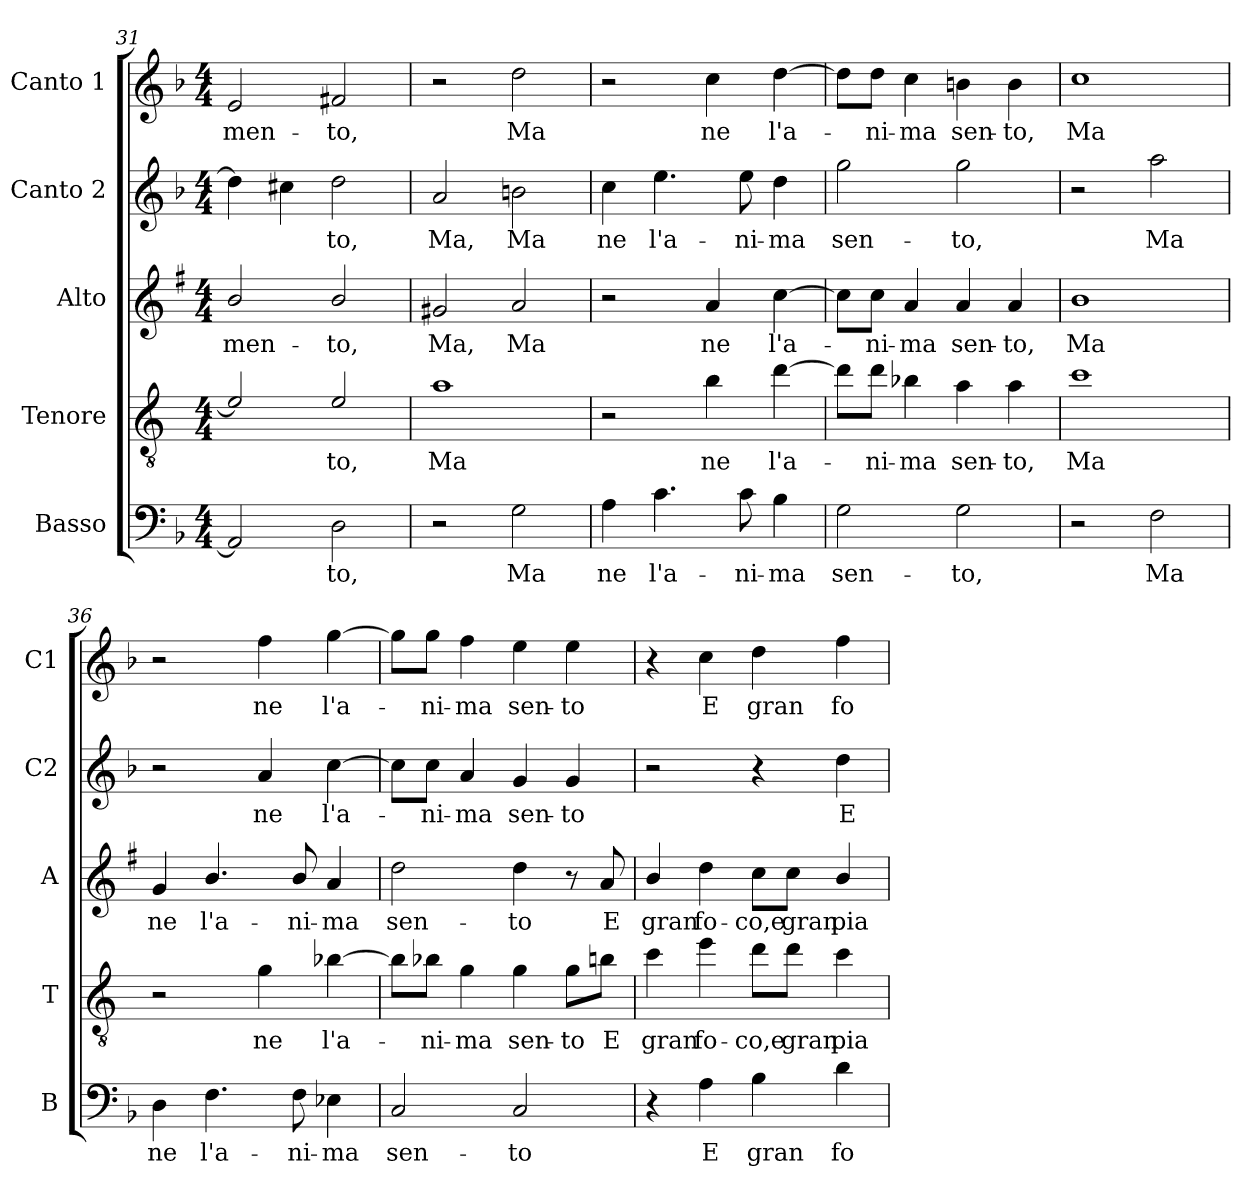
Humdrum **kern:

**kern	**text	**kern	**text	**kern	**text	**kern	**text	**kern	**text
*part5	*part5	*part4	*part4	*part3	*part3	*part2	*part2	*part1	*part1
*staff5	*staff5	*staff4	*staff4	*staff3	*staff3	*staff2	*staff2	*staff1	*staff1
*I"Basso	*	*I"Tenore	*	*I"Alto	*	*I"Canto 2	*	*I"Canto 1	*
*I'B	*	*I'T	*	*I'A	*	*I'C2	*	*I'C1	*
!!LO:LB:g=z
*clefF4	*	*clefGv2	*	*clefG2	*	*clefG2	*	*clefG2	*
*	*	*ITrd4c7	*	*ITrd1c2	*	*	*	*	*
*k[b-]	*	*k[b-]	*	*k[b-]	*	*k[b-]	*	*k[b-]	*
*F:	*	*F:	*	*F:	*	*F:	*	*F:	*
*M4/4	*	*M4/4	*	*M4/4	*	*M4/4	*	*M4/4	*
=31	=31	=31	=31	=31	=31	=31	=31	=31	=31
!	!	!	!	!	!LO:LY:b	!	!	!	!LO:LY:b
2AA/]	.	2A/]	.	2a/	-men-	4dd\]	.	2e/	-men-
.	.	.	.	.	.	4cc#X\	.	.	.
!	!LO:LY:b	!	!LO:LY:b	!	!LO:LY:b	!	!LO:LY:b	!	!LO:LY:b
2D\	-to,	2A/	-to,	2a/	-to,	2dd\	-to,	2f#X/	-to,
=32	=32	=32	=32	=32	=32	=32	=32	=32	=32
!	!	!	!LO:LY:b	!	!LO:LY:b	!	!LO:LY:b	!	!
2r	.	1d	Ma	2f#X/	Ma,	2a/	Ma,	2r	.
!	!LO:LY:b	!	!	!	!LO:LY:b	!	!LO:LY:b	!	!LO:LY:b
2G\	Ma	.	.	2g/	Ma	2bn\	Ma	2dd\	Ma
=33	=33	=33	=33	=33	=33	=33	=33	=33	=33
!	!LO:LY:b	!	!	!	!	!	!LO:LY:b	!	!
4A\	ne	2r	.	2r	.	4cc\	ne	2r	.
!	!LO:LY:b	!	!	!	!	!	!LO:LY:b	!	!
4.c\	l'a-	.	.	.	.	4.ee\	l'a-	.	.
!	!	!	!LO:LY:b	!	!LO:LY:b	!	!	!	!LO:LY:b
.	.	4e\	ne	4g/	ne	.	.	4cc\	ne
!	!LO:LY:b	!	!	!	!	!	!LO:LY:b	!	!
8c\	-ni-	.	.	.	.	8ee\	-ni-	.	.
!	!LO:LY:b	!	!LO:LY:b	!	!LO:LY:b	!	!LO:LY:b	!	!LO:LY:b
4B-\	-ma	[4g\	l'a-	[4b-\	l'a-	4dd\	-ma	[4dd\	l'a-
=34	=34	=34	=34	=34	=34	=34	=34	=34	=34
!	!LO:LY:b	!	!	!	!	!	!LO:LY:b	!	!
2G\	sen-	8g\L]	.	8b-\L]	.	2gg\	sen-	8dd\L]	.
!	!	!	!LO:LY:b	!	!LO:LY:b	!	!	!	!LO:LY:b
.	.	8g\J	-ni-	8b-\J	-ni-	.	.	8dd\J	-ni-
!	!	!	!LO:LY:b	!	!LO:LY:b	!	!	!	!LO:LY:b
.	.	4e-X\	-ma	4g/	-ma	.	.	4cc\	-ma
!	!LO:LY:b	!	!LO:LY:b	!	!LO:LY:b	!	!LO:LY:b	!	!LO:LY:b
2G\	-to,	4d\	sen-	4g/	sen-	2gg\	-to,	4bn\	sen-
!	!	!	!LO:LY:b	!	!LO:LY:b	!	!	!	!LO:LY:b
.	.	4d\	-to,	4g/	-to,	.	.	4b\	-to,
=35	=35	=35	=35	=35	=35	=35	=35	=35	=35
!	!	!	!LO:LY:b	!	!LO:LY:b	!	!	!	!LO:LY:b
2r	.	1f	Ma	1a	Ma	2r	.	1cc	Ma
!	!LO:LY:b	!	!	!	!	!	!LO:LY:b	!	!
2F\	Ma	.	.	.	.	2aa\	Ma	.	.
=36	=36	=36	=36	=36	=36	=36	=36	=36	=36
!	!LO:LY:b	!	!	!	!LO:LY:b	!	!	!	!
4D\	ne	2r	.	4f/	ne	2r	.	2r	.
!	!LO:LY:b	!	!	!	!LO:LY:b	!	!	!	!
4.F\	l'a-	.	.	4.a/	l'a-	.	.	.	.
!	!	!	!LO:LY:b	!	!	!	!LO:LY:b	!	!LO:LY:b
.	.	4c\	ne	.	.	4a/	ne	4ff\	ne
!	!LO:LY:b	!	!	!	!LO:LY:b	!	!	!	!
8F\	-ni-	.	.	8a/	-ni-	.	.	.	.
!	!LO:LY:b	!	!LO:LY:b	!	!LO:LY:b	!	!LO:LY:b	!	!LO:LY:b
4E-X\	-ma	[4e-X\	l'a-	4g/	-ma	[4cc\	l'a-	[4gg\	l'a-
=37	=37	=37	=37	=37	=37	=37	=37	=37	=37
!	!LO:LY:b	!	!	!	!LO:LY:b	!	!	!	!
2C/	sen-	8e-\L]	.	2cc\	sen-	8cc\L]	.	8gg\L]	.
!	!	!	!LO:LY:b	!	!	!	!LO:LY:b	!	!LO:LY:b
.	.	8e-X\J	-ni-	.	.	8cc\J	-ni-	8gg\J	-ni-
!	!	!	!LO:LY:b	!	!	!	!LO:LY:b	!	!LO:LY:b
.	.	4c\	-ma	.	.	4a/	-ma	4ff\	-ma
!	!LO:LY:b	!	!LO:LY:b	!	!LO:LY:b	!	!LO:LY:b	!	!LO:LY:b
2C/	-to	4c\	sen-	4cc\	-to	4g/	sen-	4ee\	sen-
!	!	!	!LO:LY:b	!	!	!	!LO:LY:b	!	!LO:LY:b
.	.	8c\L	-to	8r	.	4g/	-to	4ee\	-to
!	!	!	!LO:LY:b	!	!LO:LY:b	!	!	!	!
.	.	8en\J	E	8g/	E	.	.	.	.
!!LO:PB:g=z
=38	=38	=38	=38	=38	=38	=38	=38	=38	=38
!	!	!	!LO:LY:b	!	!LO:LY:b	!	!	!	!
4r	.	4f\	gran	4a/	gran	2r	.	4r	.
!	!LO:LY:b	!	!LO:LY:b	!	!LO:LY:b	!	!	!	!LO:LY:b
4A\	E	4a\	fo-	4cc\	fo-	.	.	4cc\	E
!	!LO:LY:b	!	!LO:LY:b	!	!LO:LY:b	!	!	!	!LO:LY:b
4B-\	gran	8g\L	-co,e	8b-\L	-co,e	4r	.	4dd\	gran
!	!	!	!LO:LY:b	!	!LO:LY:b	!	!	!	!
.	.	8g\J	gran	8b-\J	gran	.	.	.	.
!	!LO:LY:b	!	!LO:LY:b	!	!LO:LY:b	!	!LO:LY:b	!	!LO:LY:b
4d\	fo-	4f\	pia-	4a/	pia-	4dd\	E	4ff\	fo-
=	=	=	=	=	=	=	=	=	=
*-	*-	*-	*-	*-	*-	*-	*-	*-	*-
